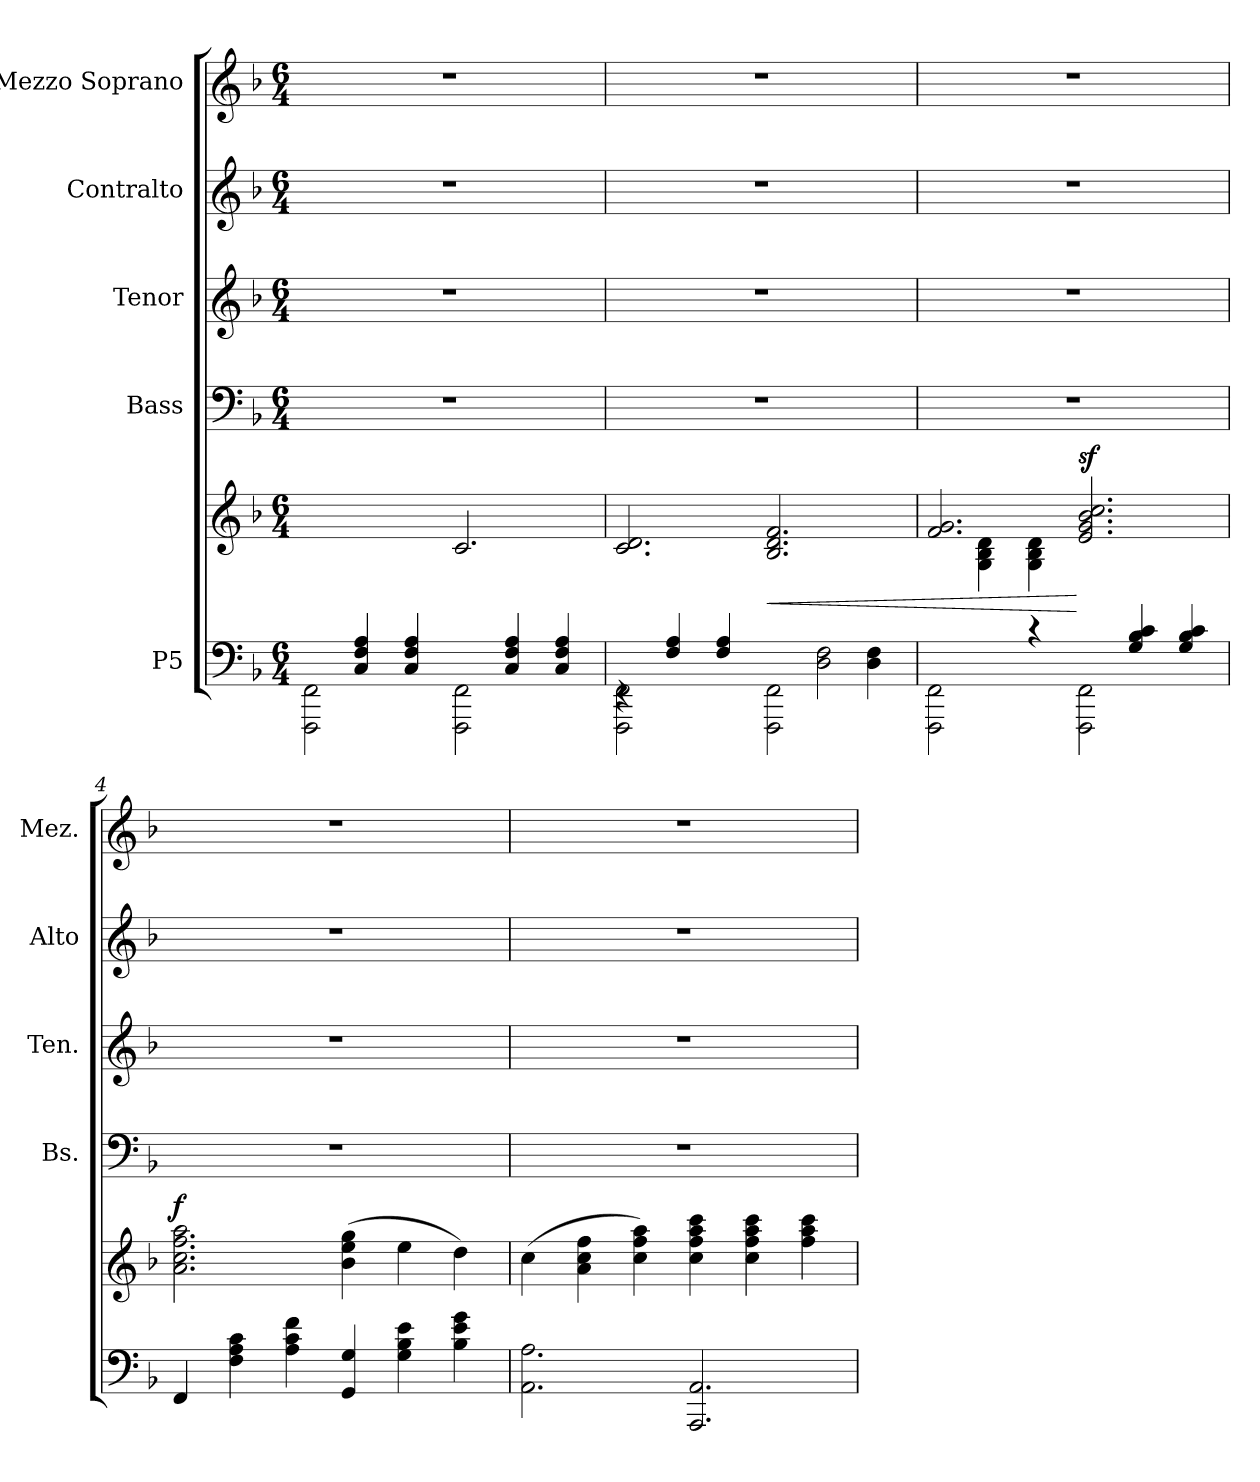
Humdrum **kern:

**kern	**kern	**dynam	**kern	**kern	**kern	**kern
*part5	*part5	*part5	*part4	*part3	*part2	*part1
*staff6	*staff5	*staff5/6	*staff4	*staff3	*staff2	*staff1
*I"P5	*	*	*I"Bass	*I"Tenor	*I"Contralto	*I"Mezzo Soprano
*	*	*	*I'Bs.	*I'Ten.	*I'Alto	*I'Mez.
*clefF4	*clefG2	*	*clefF4	*clefG2	*clefG2	*clefG2
*	*	*	*	*ITrd7c12	*	*
*k[b-]	*k[b-]	*	*k[b-]	*k[b-]	*k[b-]	*k[b-]
*F:	*F:	*	*F:	*F:	*F:	*F:
*M6/4	*M6/4	*	*M6/4	*M6/4	*M6/4	*M6/4
*MM92	*MM92	*	*MM92	*MM92	*MM92	*MM92
=1	=1	=1	=1	=1	=1	=1
*^	*^	*	*	*	*	*
!	!	!	!	!	!LO:N:vis=1	!LO:N:vis=1	!LO:N:vis=1	!LO:N:vis=1
2FFF\ 2FF\	4ryy	2.ryy	1.ryy	.	1.r	1.r	1.r	1.r
.	4C/ 4F/ 4A/	.	.	.	.	.	.	.
4ryy	4C/ 4F/ 4A/	.	.	.	.	.	.	.
2FFF\ 2FF\	4ryy	2.c/	.	.	.	.	.	.
.	4C/ 4F/ 4A/	.	.	.	.	.	.	.
4ryy	4C/ 4F/ 4A/	.	.	.	.	.	.	.
=2	=2	=2	=2	=2	=2	=2	=2	=2
!	!	!	!	!	!LO:N:vis=1	!LO:N:vis=1	!LO:N:vis=1	!LO:N:vis=1
2FFF\ 2FF\	4rEE	2.c/ 2.d/	1.ryy	.	1.r	1.r	1.r	1.r
.	4F/ 4A/	.	.	.	.	.	.	.
4F/ 4A/	2ryy	.	.	.	.	.	.	.
!	!	!	!	!LO:HP:b	!	!	!	!
2FFF\ 2FF\	.	2.B-/ 2.d/ 2.f/	.	<	.	.	.	.
.	2D\ 2F\	.	.	.	.	.	.	.
4D\ 4F\	.	.	.	.	.	.	.	.
=3	=3	=3	=3	=3	=3	=3	=3	=3
!	!	!	!	!	!LO:N:vis=1	!LO:N:vis=1	!LO:N:vis=1	!LO:N:vis=1
2FFF\ 2FF\	1ryy	2.f/ 2.g/	4ryy	.	1.r	1.r	1.r	1.r
.	.	.	4G\ 4B-\ 4d\	.	.	.	.	.
4rc	.	.	4G\ 4B-\ 4d\	.	.	.	.	.
!	!	!	!	!LO:DY:n=1:a	!	!	!	!
2FFF\ 2FF\	.	2.e/ 2.g/ 2.b-/ 2.cc/	2.ryy	[ sf	.	.	.	.
.	4G/ 4B-/ 4c/	.	.	.	.	.	.	.
4ryy	4G/ 4B-/ 4c/	.	.	.	.	.	.	.
=4	=4	=4	=4	=4	=4	=4	=4	=4
!	!	!	!	!LO:DY:a	!LO:N:vis=1	!LO:N:vis=1	!LO:N:vis=1	!LO:N:vis=1
4FF/	1.ryy	2.a\ 2.cc\ 2.ff\ 2.aa\	1.ryy	f	1.r	1.r	1.r	1.r
4F\ 4A\ 4c\	.	.	.	.	.	.	.	.
4A\ 4c\ 4f\	.	.	.	.	.	.	.	.
4GG/ 4G/	.	(>4b-\ 4ee\ 4gg\	.	.	.	.	.	.
4G\ 4B-\ 4e\	.	4ee\	.	.	.	.	.	.
4B-\ 4e\ 4g\	.	4dd\)	.	.	.	.	.	.
=5	=5	=5	=5	=5	=5	=5	=5	=5
!	!	!	!	!	!LO:N:vis=1	!LO:N:vis=1	!LO:N:vis=1	!LO:N:vis=1
2.AA\ 2.A\	1.ryy	(>4cc\	1.ryy	.	1.r	1.r	1.r	1.r
.	.	4a\ 4cc\ 4ff\	.	.	.	.	.	.
.	.	4cc\ 4ff\ 4aa\)	.	.	.	.	.	.
2.AAA/ 2.AA/	.	4cc\ 4ff\ 4aa\ 4ccc\	.	.	.	.	.	.
.	.	4cc\ 4ff\ 4aa\ 4ccc\	.	.	.	.	.	.
.	.	4ff\ 4aa\ 4ccc\	.	.	.	.	.	.
*v	*v	*	*	*	*	*	*	*
*	*v	*v	*	*	*	*	*
=	=	=	=	=	=	=
*-	*-	*-	*-	*-	*-	*-
